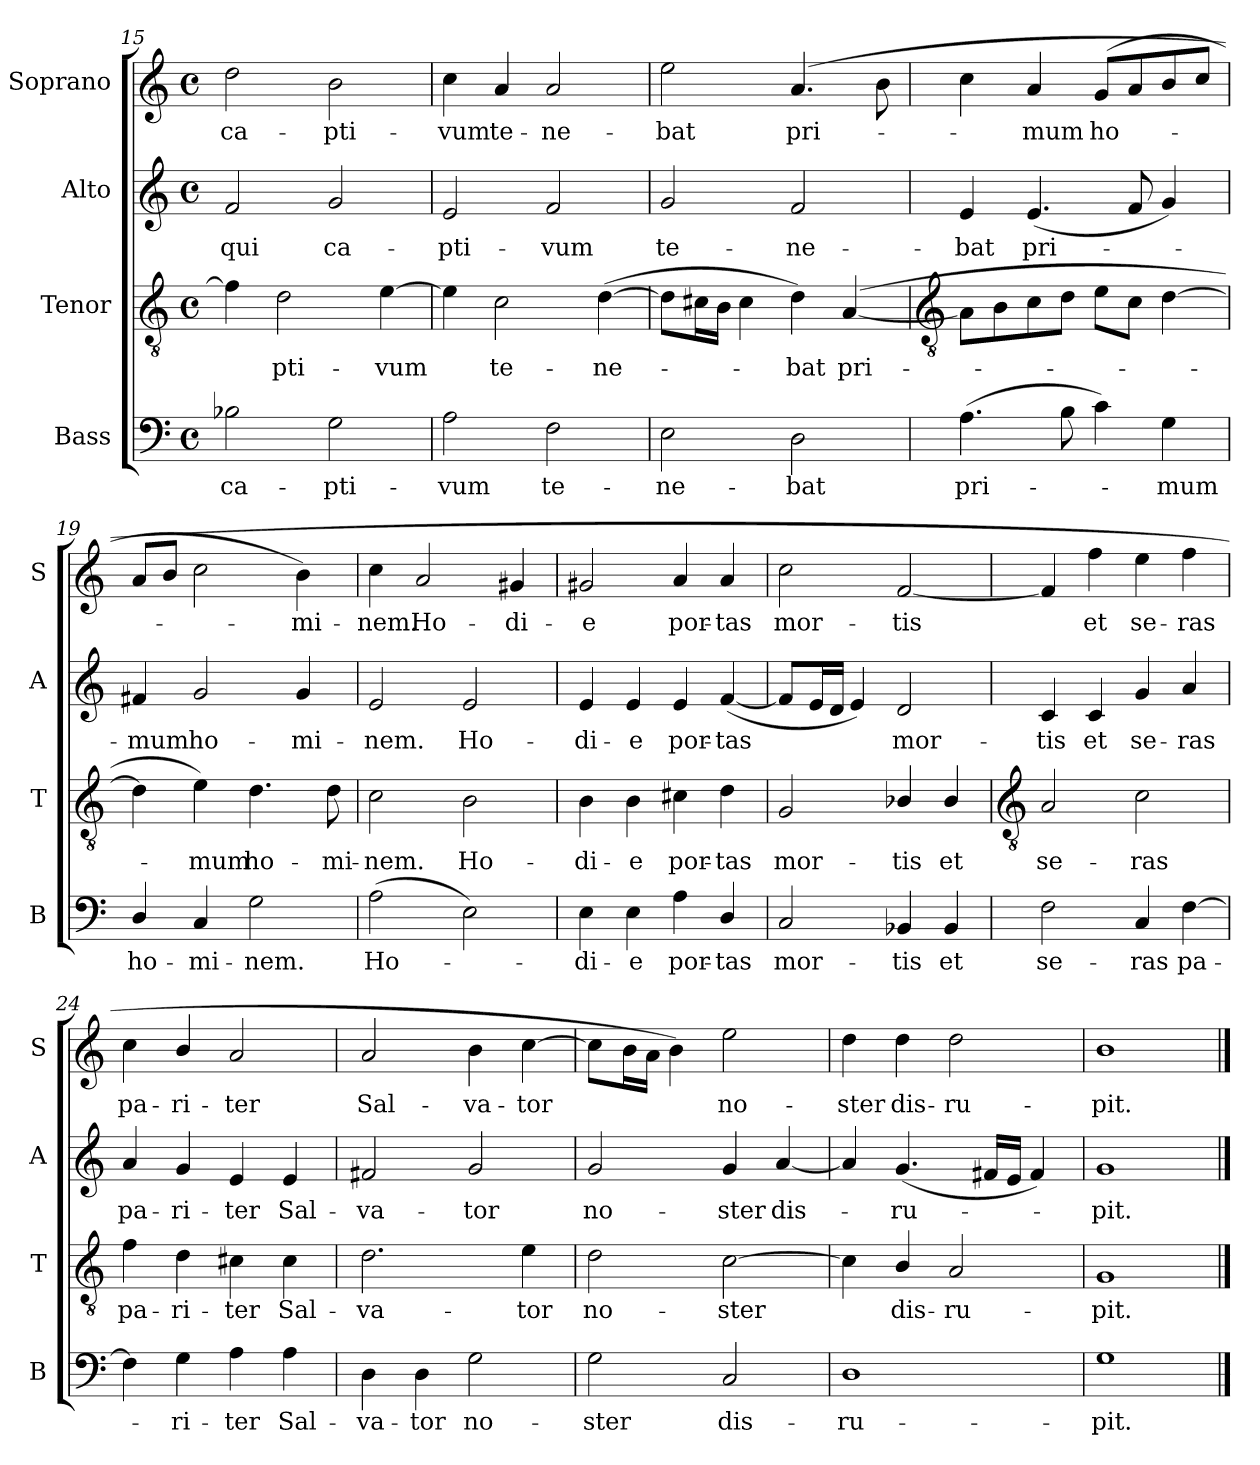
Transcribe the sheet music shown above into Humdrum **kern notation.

**kern	**text	**kern	**text	**kern	**text	**kern	**text
*part4	*part4	*part3	*part3	*part2	*part2	*part1	*part1
*staff4	*staff4	*staff3	*staff3	*staff2	*staff2	*staff1	*staff1
*I"Bass	*	*I"Tenor	*	*I"Alto	*	*I"Soprano	*
*I'B	*	*I'T	*	*I'A	*	*I'S	*
*clefF4	*	*clefGv2	*	*clefG2	*	*clefG2	*
*k[]	*	*k[]	*	*k[]	*	*k[]	*
*C:	*	*C:	*	*C:	*	*C:	*
*M4/4	*	*M4/4	*	*M4/4	*	*M4/4	*
*met(c)	*	*met(c)	*	*met(c)	*	*met(c)	*
=15	=15	=15	=15	=15	=15	=15	=15
!	!LO:LY:b	!	!	!	!LO:LY:b	!	!LO:LY:b
2B-X	ca-	4f]	.	2f	qui	2dd	ca-
!	!	!	!LO:LY:b	!	!	!	!
.	.	2d	pti-	.	.	.	.
!	!LO:LY:b	!	!	!	!LO:LY:b	!	!LO:LY:b
2G	-pti-	.	.	2g	ca-	2b	-pti-
!	!	!	!LO:LY:b	!	!	!	!
.	.	[4e	-vum	.	.	.	.
=16	=16	=16	=16	=16	=16	=16	=16
!	!LO:LY:b	!	!	!	!LO:LY:b	!	!LO:LY:b
2A	-vum	4e]	.	2e	-pti-	4cc	-vum
!	!	!	!LO:LY:b	!	!	!	!LO:LY:b
.	.	2c	te-	.	.	4a	te-
!	!LO:LY:b	!	!	!	!LO:LY:b	!	!LO:LY:b
2F	te-	.	.	2f	-vum	2a	-ne-
!	!	!	!LO:LY:b	!	!	!	!
.	.	(>[4d	-ne-	.	.	.	.
=17	=17	=17	=17	=17	=17	=17	=17
!	!LO:LY:b	!	!	!	!LO:LY:b	!	!LO:LY:b
2E	-ne-	8dL]	.	2g	te-	2ee	-bat
.	.	16c#XL	.	.	.	.	.
.	.	16BJJ	.	.	.	.	.
.	.	4c#	.	.	.	.	.
!	!LO:LY:b	!	!LO:LY:b	!	!LO:LY:b	!	!LO:LY:b
2D	-bat	4d)	bat	2f	-ne-	(>4.a	pri-
!	!	!	!LO:LY:b	!	!	!	!
.	.	(>[4A	pri-	.	.	.	.
.	.	.	.	.	.	8b	.
!!LO:LB:g=z
=18	=18	=18	=18	=18	=18	=18	=18
*	*	*clefGv2	*	*	*	*	*
!	!LO:LY:b	!	!	!	!LO:LY:b	!	!
(>4.A	pri-	8AL]	.	4e	-bat	4cc	.
.	.	8B	.	.	.	.	.
!	!	!	!	!	!LO:LY:b	!	!LO:LY:b
.	.	8c	.	(<4.e	pri-	4a	mum
8B	.	8dJ	.	.	.	.	.
!	!	!	!	!	!	!	!LO:LY:b
4c)	.	8eL	.	.	.	(<8gL	ho-
.	.	8cJ	.	8f	.	8a	.
!	!LO:LY:b	!	!	!	!	!	!
4G	mum	[4d	.	4g)	.	8b	.
.	.	.	.	.	.	8ccJ	.
=19	=19	=19	=19	=19	=19	=19	=19
!	!LO:LY:b	!	!	!	!LO:LY:b	!	!
4D/	ho-	4d]	.	4f#X	mum	8aL	.
.	.	.	.	.	.	8bJ	.
!	!LO:LY:b	!	!LO:LY:b	!	!LO:LY:b	!	!
4C	-mi-	4e)	mum	2g	ho-	2cc	.
!	!LO:LY:b	!	!LO:LY:b	!	!	!	!
2G	-nem.	4.d	ho-	.	.	.	.
!	!	!	!	!	!LO:LY:b	!	!LO:LY:b
.	.	.	.	4g	-mi-	4b)	mi-
!	!	!	!LO:LY:b	!	!	!	!
.	.	8d	-mi-	.	.	.	.
=20	=20	=20	=20	=20	=20	=20	=20
!	!LO:LY:b	!	!LO:LY:b	!	!LO:LY:b	!	!LO:LY:b
(>2A	Ho-	2c	-nem.	2e	-nem.	4cc	-nem.
!	!	!	!	!	!	!	!LO:LY:b
.	.	.	.	.	.	2a	Ho-
!	!	!	!LO:LY:b	!	!LO:LY:b	!	!
2E)	.	2B	Ho-	2e	Ho-	.	.
!	!	!	!	!	!	!	!LO:LY:b
.	.	.	.	.	.	4g#X	-di-
=21	=21	=21	=21	=21	=21	=21	=21
!	!LO:LY:b	!	!LO:LY:b	!	!LO:LY:b	!	!LO:LY:b
4E	di-	4B	-di-	4e	-di-	2g#X	-e
!	!LO:LY:b	!	!LO:LY:b	!	!LO:LY:b	!	!
4E	-e	4B	-e	4e	-e	.	.
!	!LO:LY:b	!	!LO:LY:b	!	!LO:LY:b	!	!LO:LY:b
4A	por-	4c#X	por-	4e	por-	4a	por-
!	!LO:LY:b	!	!LO:LY:b	!	!LO:LY:b	!	!LO:LY:b
4D/	-tas	4d	-tas	(<[4f	-tas	4a	-tas
=22	=22	=22	=22	=22	=22	=22	=22
!	!LO:LY:b	!	!LO:LY:b	!	!	!	!LO:LY:b
2C	mor-	2G	mor-	8fL]	.	2cc	mor-
.	.	.	.	16eL	.	.	.
.	.	.	.	16dJJ	.	.	.
.	.	.	.	4e)	.	.	.
!	!LO:LY:b	!	!LO:LY:b	!	!LO:LY:b	!	!LO:LY:b
4BB-X	-tis	4B-X/	-tis	2d	mor-	[2f	-tis
!	!LO:LY:b	!	!LO:LY:b	!	!	!	!
4BB-	et	4B-/	et	.	.	.	.
!!LO:LB:g=z
=23	=23	=23	=23	=23	=23	=23	=23
*	*	*clefGv2	*	*	*	*	*
!	!LO:LY:b	!	!LO:LY:b	!	!LO:LY:b	!	!
2F	se-	2A	se-	4c	-tis	4f]	.
!	!	!	!	!	!LO:LY:b	!	!LO:LY:b
.	.	.	.	4c	et	4ff	et
!	!LO:LY:b	!	!LO:LY:b	!	!LO:LY:b	!	!LO:LY:b
4C	-ras	2c	-ras	4g	se-	4ee	se-
!	!LO:LY:b	!	!	!	!LO:LY:b	!	!LO:LY:b
[4F	pa-	.	.	4a	-ras	4ff	-ras
=24	=24	=24	=24	=24	=24	=24	=24
!	!	!	!LO:LY:b	!	!LO:LY:b	!	!LO:LY:b
4F]	.	4f	pa-	4a	pa-	4cc	pa-
!	!LO:LY:b	!	!LO:LY:b	!	!LO:LY:b	!	!LO:LY:b
4G	ri-	4d	-ri-	4g	-ri-	4b/	-ri-
!	!LO:LY:b	!	!LO:LY:b	!	!LO:LY:b	!	!LO:LY:b
4A	-ter	4c#X	-ter	4e	-ter	2a	-ter
!	!LO:LY:b	!	!LO:LY:b	!	!LO:LY:b	!	!
4A	Sal-	4c#	Sal-	4e	Sal-	.	.
=25	=25	=25	=25	=25	=25	=25	=25
!	!LO:LY:b	!	!LO:LY:b	!	!LO:LY:b	!	!LO:LY:b
4D	-va-	2.d	-va-	2f#X	-va-	2a	Sal-
!	!LO:LY:b	!	!	!	!	!	!
4D	-tor	.	.	.	.	.	.
!	!LO:LY:b	!	!	!	!LO:LY:b	!	!LO:LY:b
2G	no-	.	.	2g	-tor	4b	-va-
!	!	!	!LO:LY:b	!	!	!	!LO:LY:b
.	.	4e	-tor	.	.	[4cc	-tor
=26	=26	=26	=26	=26	=26	=26	=26
!	!LO:LY:b	!	!LO:LY:b	!	!LO:LY:b	!	!
2G	-ster	2d	no-	2g	no-	8ccL]	.
.	.	.	.	.	.	16bL	.
.	.	.	.	.	.	16aJJ	.
.	.	.	.	.	.	4b)	.
!	!LO:LY:b	!	!LO:LY:b	!	!LO:LY:b	!	!LO:LY:b
2C	dis-	[2c	-ster	4g	-ster	2ee	no-
!	!	!	!	!	!LO:LY:b	!	!
.	.	.	.	[4a	dis-	.	.
=27	=27	=27	=27	=27	=27	=27	=27
!	!LO:LY:b	!	!	!	!	!	!LO:LY:b
1D	-ru-	4c]	.	4a]	.	4dd	-ster
!	!	!	!LO:LY:b	!	!LO:LY:b	!	!LO:LY:b
.	.	4B/	dis-	(<4.g	ru-	4dd	dis-
!	!	!	!LO:LY:b	!	!	!	!LO:LY:b
.	.	2A	-ru-	.	.	2dd	-ru-
.	.	.	.	16f#XLL	.	.	.
.	.	.	.	16eJJ	.	.	.
.	.	.	.	4f#)	.	.	.
=28	=28	=28	=28	=28	=28	=28	=28
!	!LO:LY:b	!	!LO:LY:b	!	!LO:LY:b	!	!LO:LY:b
1G	-pit.	1G	-pit.	1g	pit.	1b	-pit.
==	==	==	==	==	==	==	==
*-	*-	*-	*-	*-	*-	*-	*-
